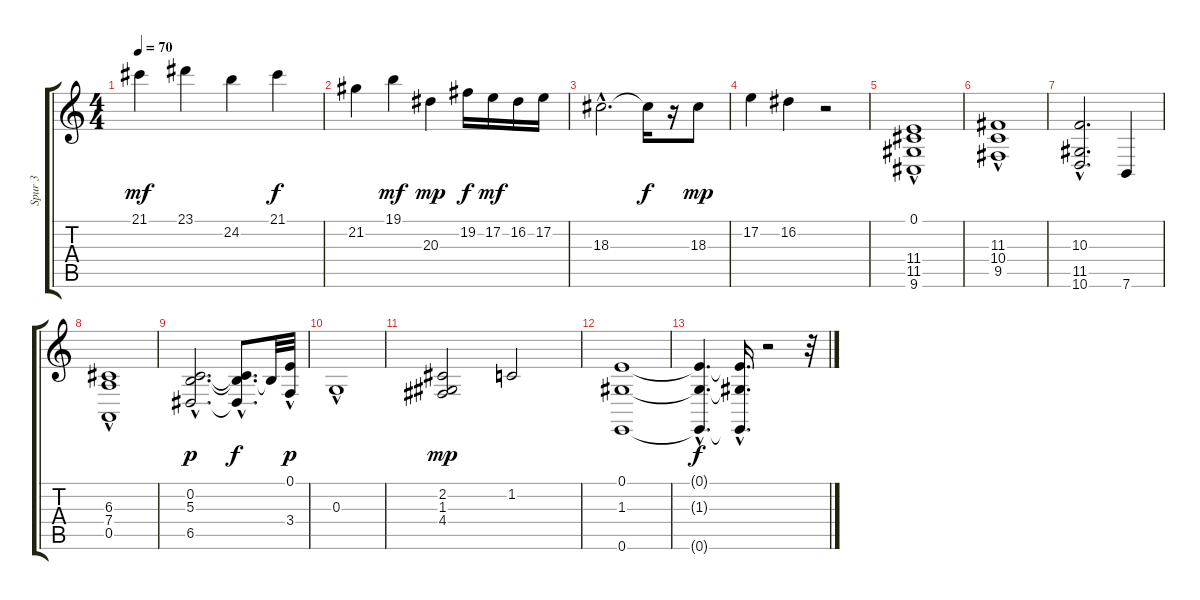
\track ("Spur 3" "Spur 3") {instrument honkytonkpiano}
\staff {score tabs}
\tuning (E4 B3 G3 D3 A2 E2) {hide}
\ts (4 4)
\tempo 70
\clef g2
\ks c
21.1.4{dy mf} 23.1.4 24.2.4 21.1.4{dy f} |
21.2.4 19.1.4{dy mf} 20.3.4{dy mp} 19.2.16{dy f} 17.2.16{dy mf} 16.2.16 17.2.16 |
18.3{hac}.2{d} 18.3{t}.16{dy f} r.16 18.3.8{dy mp} |
17.2.4 16.2.4 r.2 |
(0.1{hac} 11.4{hac} 11.5 9.6).1{instrument pad2warm} |
(11.3{hac} 10.4{hac} 9.5).1 |
(10.3 11.5 10.6{hac}).2{d} 7.6.4 |
(6.3 7.4{hac} 0.5{hac}).1 |
(0.2{hac} 5.3{hac} 6.5{hac}).2{d dy p} (0.2{hac t} 5.3{hac t} 6.5{hac t}).8{d dy f} 0.2{t}.32 (0.1 3.4{hac}).32{dy p} |
0.3{hac}.1 |
(2.2 1.3 4.4).2{dy mp} 1.2.2 |
(0.1 1.3 0.6).1 |
(0.1{hac t} 1.3{hac t} 0.6{hac t}).4{d dy f} (0.1{hac t} 1.3{hac t} 0.6{hac t}).16{d} r.2 r.32
